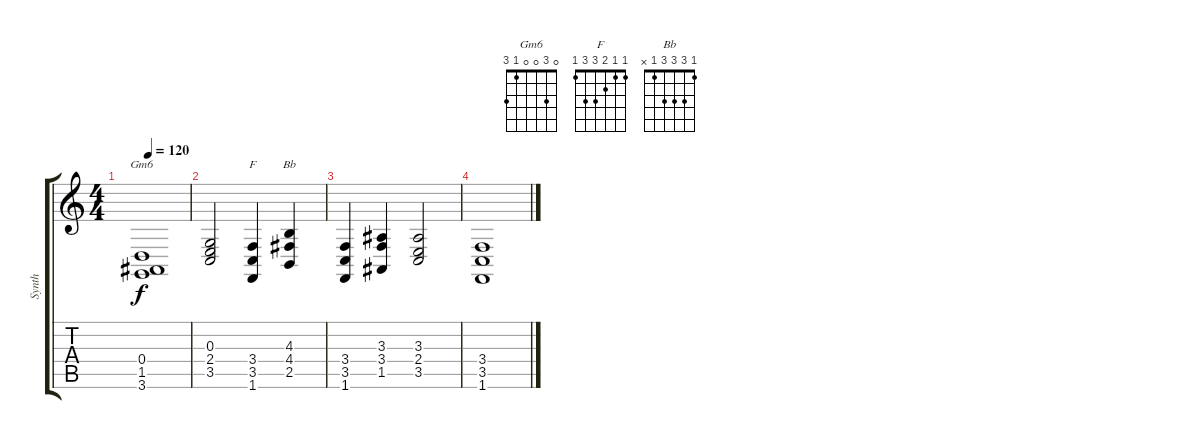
\track ("Synth" "Synth") {instrument churchorgan}
\staff {score tabs}
\tuning (E4 B3 G3 D3 A2 E2) {hide}
\chord ("Gm6" 0 3 0 0 1 3)
\chord ("F" 1 1 2 3 3 1)
\chord ("Bb" 1 3 3 3 1 x)
\ts (4 4)
\tempo 120
\clef g2
\ks c
(0.4 1.5 3.6).1{ch "Gm6" dy f} |
(0.3 2.4 3.5).2 (3.4 3.5 1.6).4{ch "F"} (4.3 4.4 2.5).4{ch "Bb"} |
(3.4 3.5 1.6).4 (3.3 3.4 1.5).4 (3.3 2.4 3.5).2 |
(3.4 3.5 1.6).1
